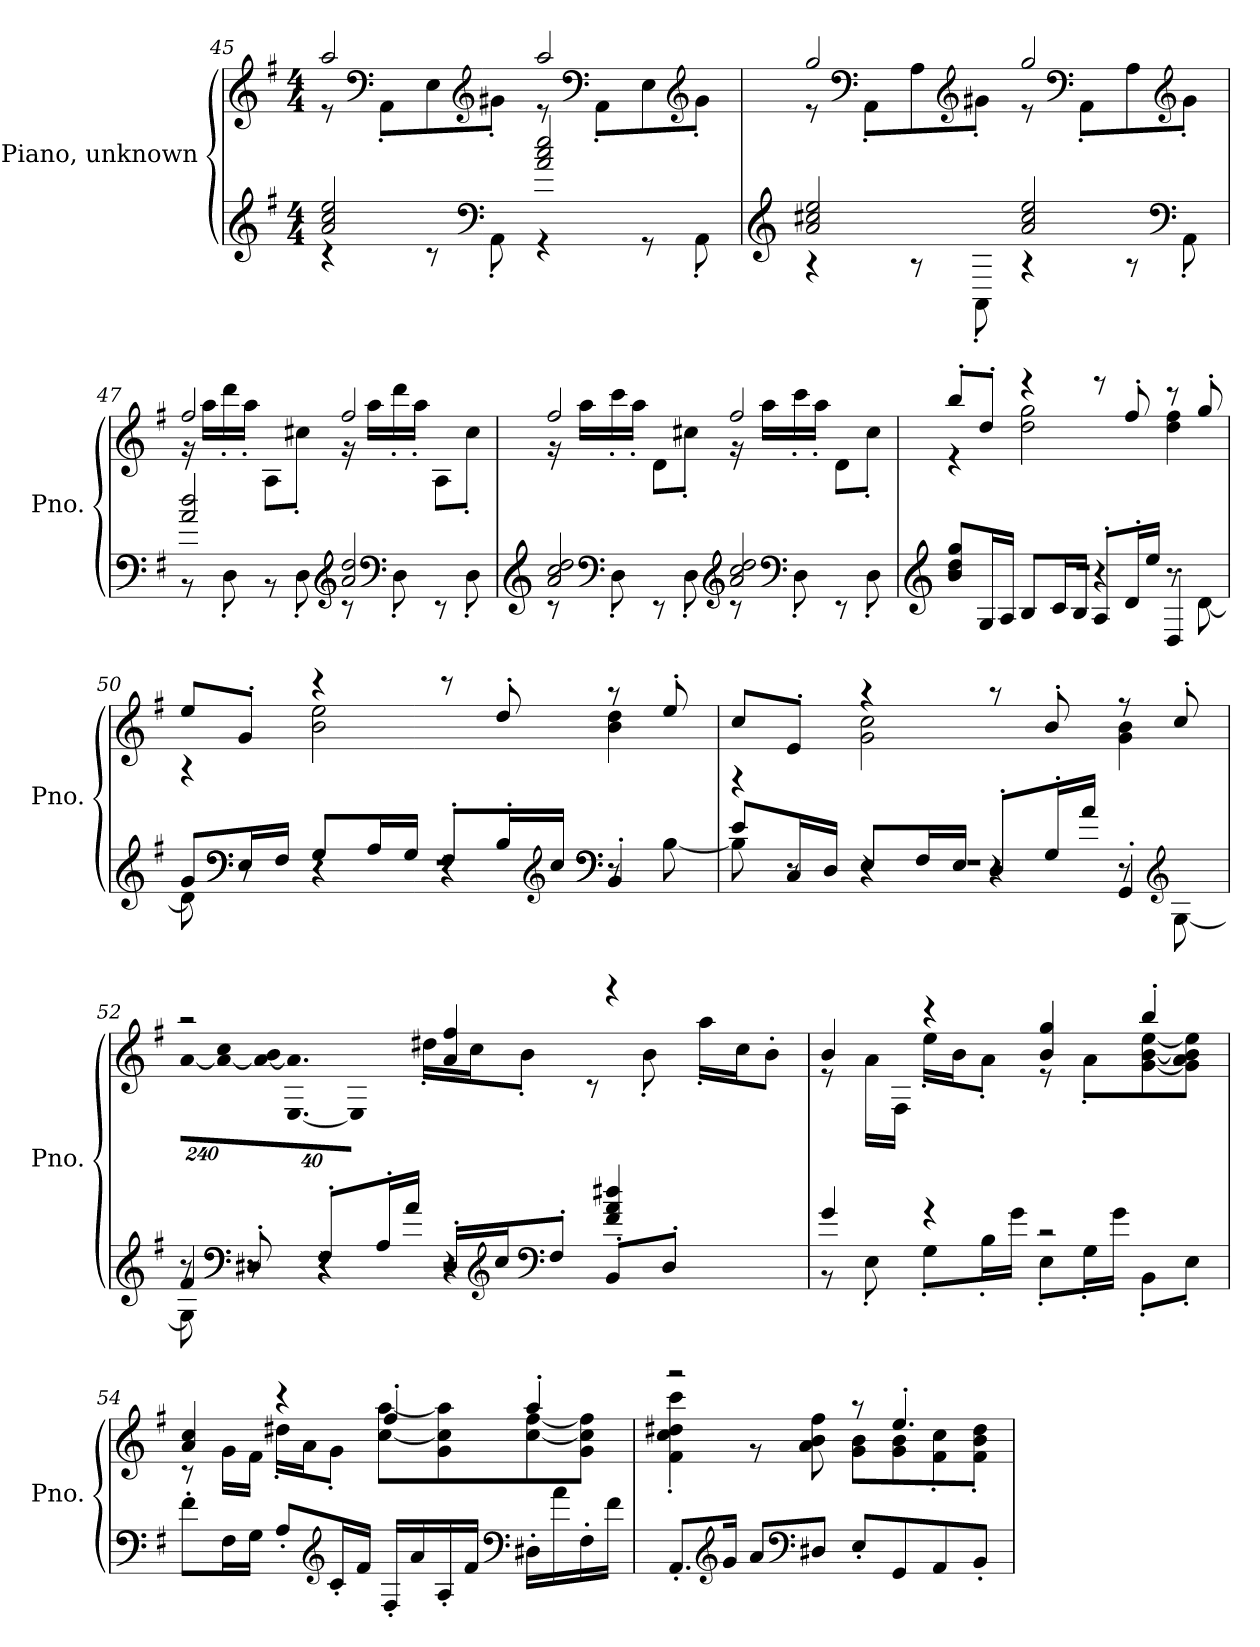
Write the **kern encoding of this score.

**kern	**kern
*part1	*part1
*staff2	*staff1
*I"Piano, unknown	*
*I'Pno.	*
*clefG2	*clefG2
*k[f#]	*k[f#]
*M4/4	*M4/4
=45	=45
*^	*^
2a/ 2cc/ 2ee/	4r	2aa/	8r
*	*	*clefF4	*
.	.	.	8AA'\L
.	8r	.	8E\
*clefF4	*	*clefG2	*
.	8AA'\	.	8g#X'\J
2a/ 2cc/ 2ee/	4r	2aa/	8r
*	*	*clefF4	*
.	.	.	8AA'\L
.	8r	.	8E\
*	*	*clefG2	*
.	8AA'\	.	8g#'\J
!!LO:LB:g=z	!!
=46	=46	=46	=46
*clefG2	*	*	*
2a/ 2cc#X/ 2ee/	4r	2gg/	8r
*	*	*clefF4	*
.	.	.	8AA'\L
.	8r	.	8A\
*	*	*clefG2	*
.	8AA'\	.	8g#X'\J
2a/ 2cc#/ 2ee/	4r	2gg/	8r
*	*	*clefF4	*
.	.	.	8AA'\L
.	8r	.	8A\
*clefF4	*	*clefG2	*
.	8AA'\	.	8g#'\J
=47	=47	=47	=47
2a/ 2dd/	8r	2ff#/	16r
.	.	.	16aa\LL
.	8D'\	.	16ddd'\
.	.	.	16aa'\JJ
.	8r	.	8A\L
.	8D'\	.	8cc#X'\J
*clefG2	*	*	*
2a/ 2dd/	8r	2ff#/	16r
.	.	.	16aa\LL
*clefF4	*	*	*
.	8D'\	.	16ddd'\
.	.	.	16aa'\JJ
.	8r	.	8A\L
.	8D'\	.	8cc#'\J
!!LO:PB:g=z	!!
=48	=48	=48	=48
*clefG2	*	*	*
2a/ 2cc/ 2dd/	8r	2ff#/	16r
.	.	.	16aa\LL
*clefF4	*	*	*
.	8D'\	.	16ccc'\
.	.	.	16aa'\JJ
.	8r	.	8d\L
.	8D'\	.	8cc#X'\J
*clefG2	*	*	*
2a/ 2cc/ 2dd/	8r	2ff#/	16r
.	.	.	16aa\LL
*clefF4	*	*	*
.	8D'\	.	16ccc'\
.	.	.	16aa'\JJ
.	8r	.	8d\L
.	8D'\	.	8cc#'\J
*v	*v	*	*
=49	=49	=49
*clefG2	*	*
*^	*	*
*	*^	*	*
1r	2r	8b/ 8dd/ 8gg/L	8bb'/L	4r
.	.	16G/L	8dd'/J	.
.	.	16A/JJ	.	.
.	.	8B/L	4r	2dd\ 2gg\
.	.	16c/L	.	.
.	.	16B/JJ	.	.
.	4r	8A'/L	8r	.
.	.	16d'/L	8ff#'/	.
.	.	16ee/JJ	.	.
.	8r	4D'/	8r	4dd\ 4ff#\
.	[8d\	.	8gg'/	.
!!LO:LB:g=z	!!
=50	=50	=50	=50	=50
1r	8d\]	8g/L	8ee/L	4r
*clefF4	*	*	*	*
.	8r	16E/L	8g'/J	.
.	.	16F#/JJ	.	.
.	4r	8G/L	4r	2b\ 2ee\
.	.	16A/L	.	.
.	.	16G/JJ	.	.
.	4r	8F#'/L	8r	.
.	.	16B'/L	8dd'/	.
*clefG2	*	*	*	*
.	.	16cc/JJ	.	.
*clefF4	*	*	*	*
.	8r	4BB'/	8r	4b\ 4dd\
.	[8B\	.	8ee'/	.
=51	=51	=51	=51	=51
1r	8B\]	8e/L	8cc/L	4r
.	8r	16C/L	8e'/J	.
.	.	16D/JJ	.	.
.	4r	8E/L	4r	2g\ 2cc\
.	.	16F#/L	.	.
.	.	16E/JJ	.	.
.	4r	8D'/L	8r	.
.	.	16G'/L	8b'/	.
.	.	16a/JJ	.	.
.	8r	4GG'/	8r	4g\ 4b\
*clefG2	*	*	*	*
.	[8G\	.	8cc'/	.
!!LO:LB:g=z	!!
=52	=52	=52	=52	=52
*	*	*	*	*Xbrackettup
!	!	!	!	!LO:N:vis=16
4f#/	8G\]	8r	2r	[1920%137a\LL
!	!	!	!	!LO:N:vis=16
.	.	.	.	1920%137a\_ 1920%137cc\
*clefF4	*	*	*	*
.	8r	8D#X'/	.	.
!	!	!	!	!LO:N:vis=32
.	.	.	.	640%23a\_ 640%23b\L
!	!	!	!	!LO:N:vis=32.
.	.	.	.	[1920%103E\ 1920%103a\]
!	!	!	!	!LO:N:vis=64
.	.	.	.	960%17E\JJJk]
4r	4r	8F#'/L	.	16dd#X'\LL
.	.	.	.	16cc\J
.	.	16A'/L	.	8b'\J
.	.	16a/JJ	.	.
4r	2r	16D#'/LL	4a/ 4ff#/	8r
*clefG2	*	*	*	*
.	.	16cc/J	.	.
*clefF4	*	*	*	*
.	.	8F#'/J	.	8b'\
4f#/ 4a/ 4dd#X/	.	8BB'/L	4r	16aa'\LL
.	.	.	.	16cc\J
.	.	8D#'/J	.	8b'\J
*	*v	*v	*	*
=53	=53	=53	=53
4g/	8r	4b/	8r
.	8E'\	.	16a\LL
.	.	.	16F#\JJ
4r	8G'\L	4r	16ee'\LL
.	.	.	16b\J
.	16B'\L	.	8a'\J
.	16g\JJ	.	.
2r	8E'\L	4b/ 4gg/	8r
.	16G'\L	.	8a'\L
.	16g\JJ	.	.
.	8BB'\L	4bb'/	[8g\ [8b\ [8ee\
.	8E'\J	.	8g\] 8a\ 8b\] 8ee\]J
*v	*v	*	*
!!LO:LB:g=z	!!
=54	=54	=54
8f#'\L	4a/ 4cc/	8r
16F#\L	.	16g\LL
16G\JJ	.	16f#\JJ
8A'/L	4r	16dd#X'\LL
.	.	16a\J
*clefG2	*	*
16c'/L	.	8g'\J
16f#/JJ	.	.
16F#'/LL	4ff#'/	[8cc\ [8aa\L
16a/	.	.
16A'/	.	8g\ 8cc\] 8aa\]
16f#/JJ	.	.
*clefF4	*	*
16D#X'\LL	4aa'/	[8cc\ [8ff#\
16a\	.	.
16F#'\	.	8g\ 8cc\] 8ff#\]J
16f#\JJ	.	.
=55	=55	=55
8.AA'/L	2r	4f#\' 4cc\' 4dd#X\' 4ccc\'
*clefG2	*	*
16g/Jk	.	.
8a/L	.	8r
*clefF4	*	*
8D#X/J	.	8a\ 8b\ 8ff#\
8E'/L	8r	8g\ 8b\L
8GG/	4.ee'/	8g\ 8b\
8AA/	.	8f#\' 8cc\'
8BB'/J	.	8f#\' 8b\' 8dd#\'J
*	*v	*v
=	=
*-	*-
